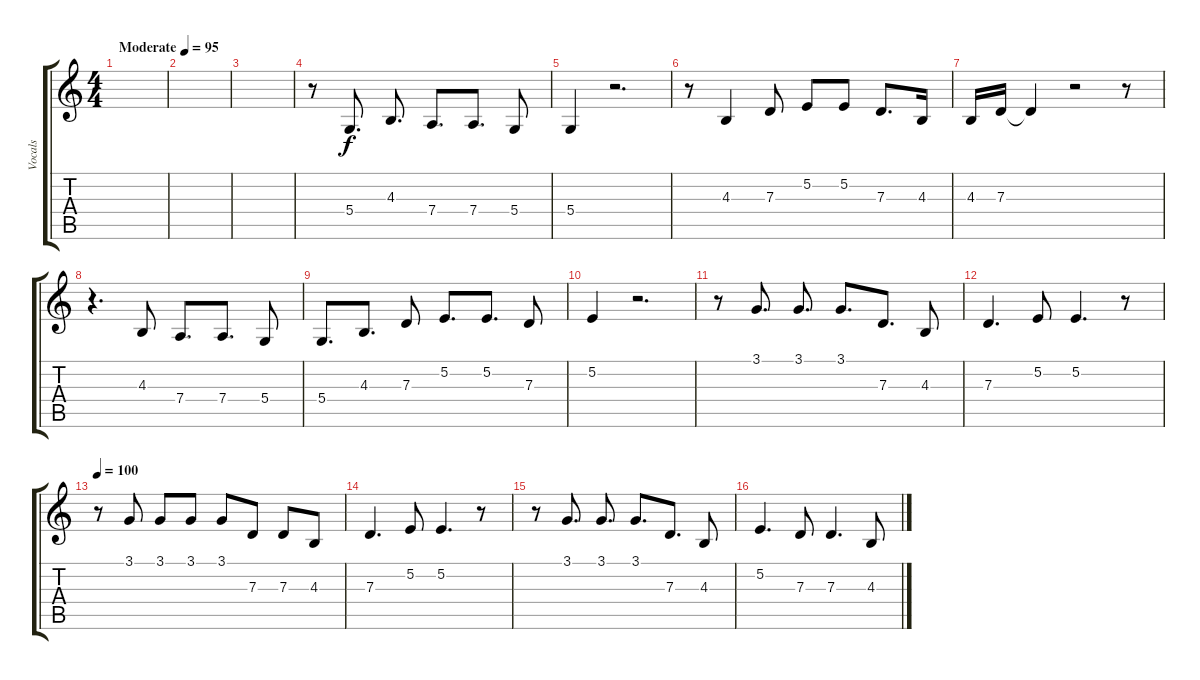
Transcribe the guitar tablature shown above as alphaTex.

\track ("Vocals" "Vocals") {instrument voiceoohs}
\staff {score tabs}
\tuning (E4 B3 G3 D3 A2 E2) {hide}
\ts (4 4)
\tempo (95 "Moderate")
\clef g2
\ks c
|
|
|
r.8 5.4.8{d} 4.3.8{d} 7.4.8{d} 7.4.8{d} 5.4.8 |
5.4.4 r.2{d} |
r.8 4.3.4 7.3.8 5.2.8 5.2.8 7.3.8{d} 4.3.16 |
4.3.16 7.3.16 7.3{t}.4 r.2 r.8 |
r.4{d} 4.3.8 7.4.8{d} 7.4.8{d} 5.4.8 |
5.4.8{d} 4.3.8{d} 7.3.8 5.2.8{d} 5.2.8{d} 7.3.8 |
5.2.4 r.2{d} |
r.8 3.1.8{d} 3.1.8{d} 3.1.8{d} 7.3.8{d} 4.3.8 |
7.3.4{d} 5.2.8 5.2.4{d} r.8 |
\tempo 100
r.8 3.1.8 3.1.8 3.1.8 3.1.8 7.3.8 7.3.8 4.3.8 |
7.3.4{d} 5.2.8 5.2.4{d} r.8 |
r.8 3.1.8{d} 3.1.8{d} 3.1.8{d} 7.3.8{d} 4.3.8 |
5.2.4{d} 7.3.8 7.3.4{d} 4.3.8
